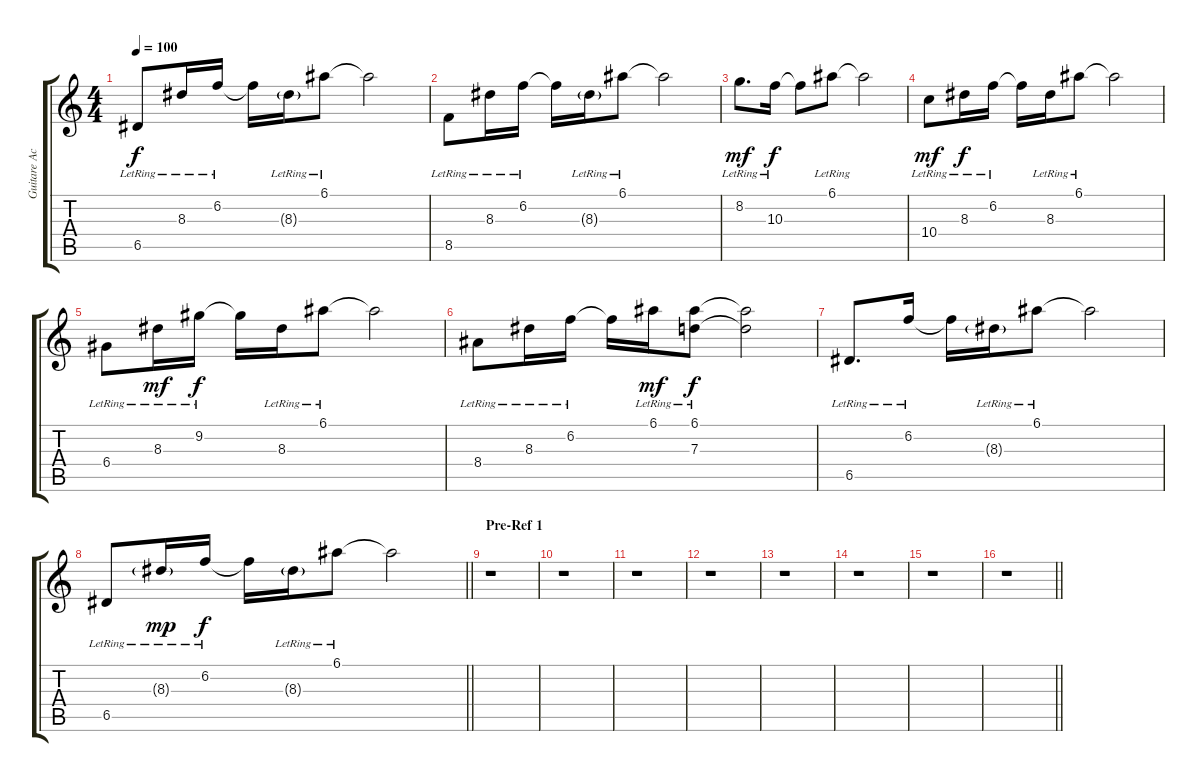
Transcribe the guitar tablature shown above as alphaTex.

\track ("Guitare Ac." "Guitare Ac") {instrument acousticguitarsteel}
\staff {score tabs}
\tuning (E4 B3 G3 D3 A2 E2) {hide}
\ts (4 4)
\tempo 100
\clef g2
\ks c
6.5{lr}.8{dy f} 8.3{lr}.16 6.2{lr}.16 6.2{t}.16 8.3{g lr}.16 6.1{lr}.8 6.1{t}.2 |
8.5{lr}.8 8.3{lr}.16 6.2{lr}.16 6.2{t}.16 8.3{g lr}.16 6.1{lr}.8 6.1{t}.2 |
8.2{lr}.8{d dy mf} 10.3{lr}.16{dy f} 10.3{t}.8 6.1{lr}.8 6.1{t}.2 |
10.4{lr}.8{dy mf} 8.3{lr}.16{dy f} 6.2{lr}.16 6.2{t}.16 8.3{lr}.16 6.1{lr}.8 6.1{t}.2 |
6.4{lr}.8 8.3{lr}.16{dy mf} 9.2{lr}.16{dy f} 9.2{t}.16 8.3{lr}.16 6.1{lr}.8 6.1{t}.2 |
8.4{lr}.8 8.3{lr}.16 6.2{lr}.16 6.2{t}.16 6.1{lr}.16{dy mf} (6.1{lr} 7.3{lr}).8{dy f} (6.1{t} 7.3{t}).2 |
6.5{lr}.8{d} 6.2{lr}.16 6.2{t}.16 8.3{g lr}.16 6.1{lr}.8 6.1{t}.2 |
\barLineRight lightlight
6.5{lr}.8 8.3{g lr}.16{dy mp} 6.2{lr}.16{dy f} 6.2{t}.16 8.3{g lr}.16 6.1{lr}.8 6.1{t}.2 |
\section ("" "Pre-Ref 1")
r.1 |
r.1 |
r.1 |
r.1 |
r.1 |
r.1 |
r.1 |
\barLineRight lightlight
r.1
